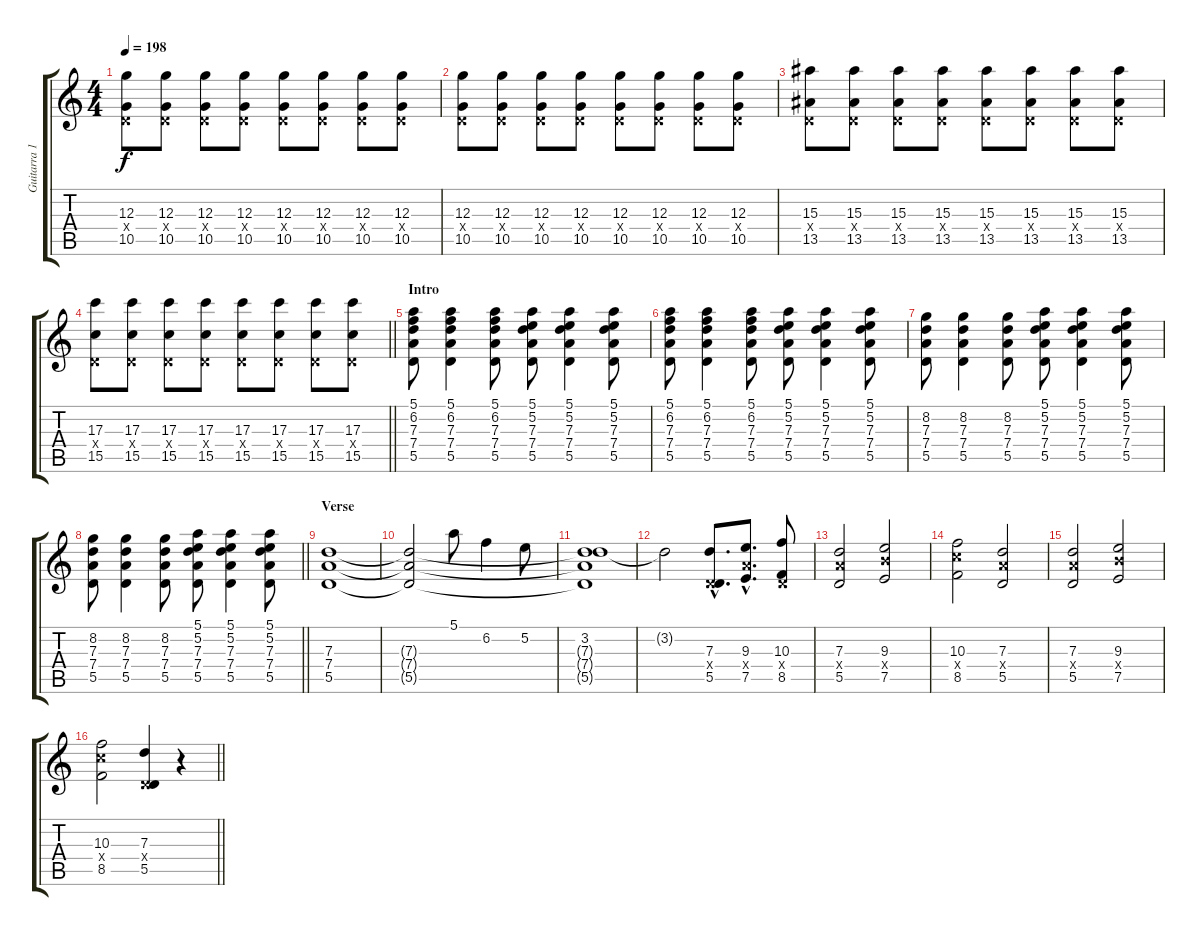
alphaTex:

\track ("Guitarra 1 - Mathias" "Guitarra 1") {instrument overdrivenguitar}
\staff {score tabs}
\tuning (E4 B3 G3 D3 A2 E2) {hide}
\ts (4 4)
\tempo 198
\clef g2
\ks c
(12.3 0.4{x} 10.5).8{dy f} (12.3 0.4{x} 10.5).8 (12.3 0.4{x} 10.5).8 (12.3 0.4{x} 10.5).8 (12.3 0.4{x} 10.5).8 (12.3 0.4{x} 10.5).8 (12.3 0.4{x} 10.5).8 (12.3 0.4{x} 10.5).8 |
(12.3 0.4{x} 10.5).8 (12.3 0.4{x} 10.5).8 (12.3 0.4{x} 10.5).8 (12.3 0.4{x} 10.5).8 (12.3 0.4{x} 10.5).8 (12.3 0.4{x} 10.5).8 (12.3 0.4{x} 10.5).8 (12.3 0.4{x} 10.5).8 |
(15.3 0.4{x} 13.5).8 (15.3 0.4{x} 13.5).8 (15.3 0.4{x} 13.5).8 (15.3 0.4{x} 13.5).8 (15.3 0.4{x} 13.5).8 (15.3 0.4{x} 13.5).8 (15.3 0.4{x} 13.5).8 (15.3 0.4{x} 13.5).8 |
\barLineRight lightlight
(17.3 0.4{x} 15.5).8 (17.3 0.4{x} 15.5).8 (17.3 0.4{x} 15.5).8 (17.3 0.4{x} 15.5).8 (17.3 0.4{x} 15.5).8 (17.3 0.4{x} 15.5).8 (17.3 0.4{x} 15.5).8 (17.3 0.4{x} 15.5).8 |
\section ("" "Intro")
(5.1 6.2 7.3 7.4 5.5).8 (5.1 6.2 7.3 7.4 5.5).4 (5.1 6.2 7.3 7.4 5.5).8 (5.1 5.2 7.3 7.4 5.5).8 (5.1 5.2 7.3 7.4 5.5).4 (5.1 5.2 7.3 7.4 5.5).8 |
(5.1 6.2 7.3 7.4 5.5).8 (5.1 6.2 7.3 7.4 5.5).4 (5.1 6.2 7.3 7.4 5.5).8 (5.1 5.2 7.3 7.4 5.5).8 (5.1 5.2 7.3 7.4 5.5).4 (5.1 5.2 7.3 7.4 5.5).8 |
(8.2 7.3 7.4 5.5).8 (8.2 7.3 7.4 5.5).4 (8.2 7.3 7.4 5.5).8 (5.1 5.2 7.3 7.4 5.5).8 (5.1 5.2 7.3 7.4 5.5).4 (5.1 5.2 7.3 7.4 5.5).8 |
\barLineRight lightlight
(8.2 7.3 7.4 5.5).8 (8.2 7.3 7.4 5.5).4 (8.2 7.3 7.4 5.5).8 (5.1 5.2 7.3 7.4 5.5).8 (5.1 5.2 7.3 7.4 5.5).4 (5.1 5.2 7.3 7.4 5.5).8 |
\section ("" "Verse")
(7.3 7.4 5.5).1 |
(7.3{t} 7.4{t} 5.5{t}).2 5.1.8 6.2.4 5.2.8 |
(3.2 7.3{t} 7.4{t} 5.5{t}).1 |
3.2{t}.2 (7.3{hac} 0.4{hac x} 5.5{hac}).8{d} (9.3{hac} 7.4{hac x} 7.5{hac}).8{d} (10.3 0.4{x} 8.5).8 |
(7.3 7.4{x} 5.5).2 (9.3 9.4{x} 7.5).2 |
(10.3 10.4{x} 8.5).2 (7.3 7.4{x} 5.5).2 |
(7.3 7.4{x} 5.5).2 (9.3 9.4{x} 7.5).2 |
\barLineRight lightlight
(10.3 10.4{x} 8.5).2 (7.3 0.4{x} 5.5).4 r.4
